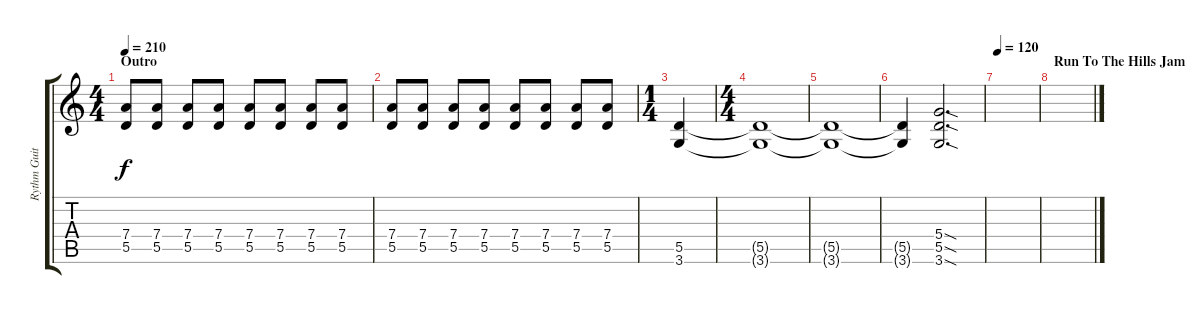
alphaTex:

\track ("Rythm Guitar" "Rythm Guit") {instrument distortionguitar}
\staff {score tabs}
\tuning (E4 B3 G3 D3 A2 E2) {hide}
\ts (4 4)
\section ("" "Outro")
\tempo 210
\clef g2
\ks c
(7.4 5.5).8{dy f} (7.4 5.5).8 (7.4 5.5).8 (7.4 5.5).8 (7.4 5.5).8 (7.4 5.5).8 (7.4 5.5).8 (7.4 5.5).8 |
(7.4 5.5).8 (7.4 5.5).8 (7.4 5.5).8 (7.4 5.5).8 (7.4 5.5).8 (7.4 5.5).8 (7.4 5.5).8 (7.4 5.5).8 |
\ts (1 4)
(5.5 3.6).4 |
\ts (4 4)
(5.5{t} 3.6{t}).1 |
(5.5{t} 3.6{t}).1 |
(5.5{t} 3.6{t}).4 (5.4{sod} 5.5{sod} 3.6{sod}).2{d} |
\tempo 120
|
\section ("" "Run To The Hills Jam")
